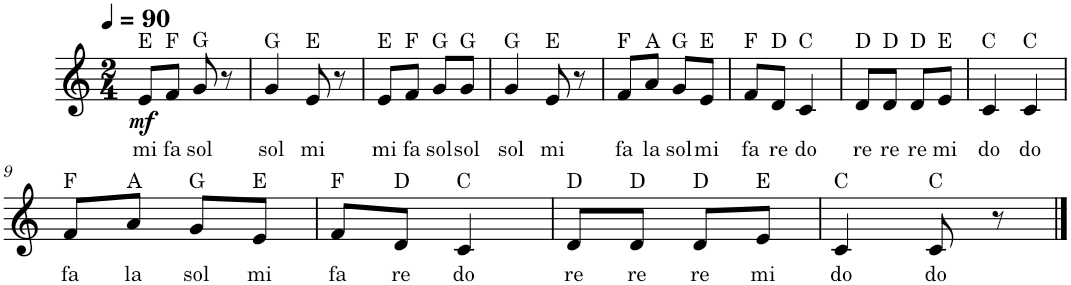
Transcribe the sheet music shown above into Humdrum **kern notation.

**kern	**text	**dynam
*part1	*part1	*part1
*staff1	*staff1	*staff1
*I"Piano	*	*
*I'Pno.	*	*
*clefG2	*	*
*k[]	*	*
*M2/4	*	*
*MM90	*	*
=1	=1	=1
!LO:TX:a:t=E	!	!
!	!LO:LY:b	!LO:DY:b
8e/L	mi	mf
!LO:TX:a:t=F	!	!
!	!LO:LY:b	!
8f/J	fa	.
!LO:TX:a:t=G	!	!
!	!LO:LY:b	!
8g/	sol	.
8r	.	.
=2	=2	=2
!LO:TX:a:t=G	!	!
!	!LO:LY:b	!
4g/	sol	.
!LO:TX:a:t=E	!	!
!	!LO:LY:b	!
8e/	mi	.
8r	.	.
=3	=3	=3
!LO:TX:a:t=E	!	!
!	!LO:LY:b	!
8e/L	mi	.
!LO:TX:a:t=F	!	!
!	!LO:LY:b	!
8f/J	fa	.
!LO:TX:a:t=G	!	!
!	!LO:LY:b	!
8g/L	sol	.
!LO:TX:a:t=G	!	!
!	!LO:LY:b	!
8g/J	sol	.
=4	=4	=4
!LO:TX:a:t=G	!	!
!	!LO:LY:b	!
4g/	sol	.
!LO:TX:a:t=E	!	!
!	!LO:LY:b	!
8e/	mi	.
8r	.	.
=5	=5	=5
!LO:TX:a:t=F	!	!
!	!LO:LY:b	!
8f/L	fa	.
!LO:TX:a:t=A	!	!
!	!LO:LY:b	!
8a/J	la	.
!LO:TX:a:t=G	!	!
!	!LO:LY:b	!
8g/L	sol	.
!LO:TX:a:t=E	!	!
!	!LO:LY:b	!
8e/J	mi	.
=6	=6	=6
!LO:TX:a:t=F	!	!
!	!LO:LY:b	!
8f/L	fa	.
!LO:TX:a:t=D	!	!
!	!LO:LY:b	!
8d/J	re	.
!LO:TX:a:t=C	!	!
!	!LO:LY:b	!
4c/	do	.
=7	=7	=7
!LO:TX:a:t=D	!	!
!	!LO:LY:b	!
8d/L	re	.
!LO:TX:a:t=D	!	!
!	!LO:LY:b	!
8d/J	re	.
!LO:TX:a:t=D	!	!
!	!LO:LY:b	!
8d/L	re	.
!LO:TX:a:t=E	!	!
!	!LO:LY:b	!
8e/J	mi	.
=8	=8	=8
!LO:TX:a:t=C	!	!
!	!LO:LY:b	!
4c/	do	.
!LO:TX:a:t=C	!	!
!	!LO:LY:b	!
4c/	do	.
!!LO:LB:g=z
=9	=9	=9
!LO:TX:a:t=F	!	!
!	!LO:LY:b	!
8f/L	fa	.
!LO:TX:a:t=A	!	!
!	!LO:LY:b	!
8a/J	la	.
!LO:TX:a:t=G	!	!
!	!LO:LY:b	!
8g/L	sol	.
!LO:TX:a:t=E	!	!
!	!LO:LY:b	!
8e/J	mi	.
=10	=10	=10
!LO:TX:a:t=F	!	!
!	!LO:LY:b	!
8f/L	fa	.
!LO:TX:a:t=D	!	!
!	!LO:LY:b	!
8d/J	re	.
!LO:TX:a:t=C	!	!
!	!LO:LY:b	!
4c/	do	.
=11	=11	=11
!LO:TX:a:t=D	!	!
!	!LO:LY:b	!
8d/L	re	.
!LO:TX:a:t=D	!	!
!	!LO:LY:b	!
8d/J	re	.
!LO:TX:a:t=D	!	!
!	!LO:LY:b	!
8d/L	re	.
!LO:TX:a:t=E	!	!
!	!LO:LY:b	!
8e/J	mi	.
=12	=12	=12
!LO:TX:a:t=C	!	!
!	!LO:LY:b	!
4c/	do	.
!LO:TX:a:t=C	!	!
!	!LO:LY:b	!
8c/	do	.
8r	.	.
==	==	==
*-	*-	*-
